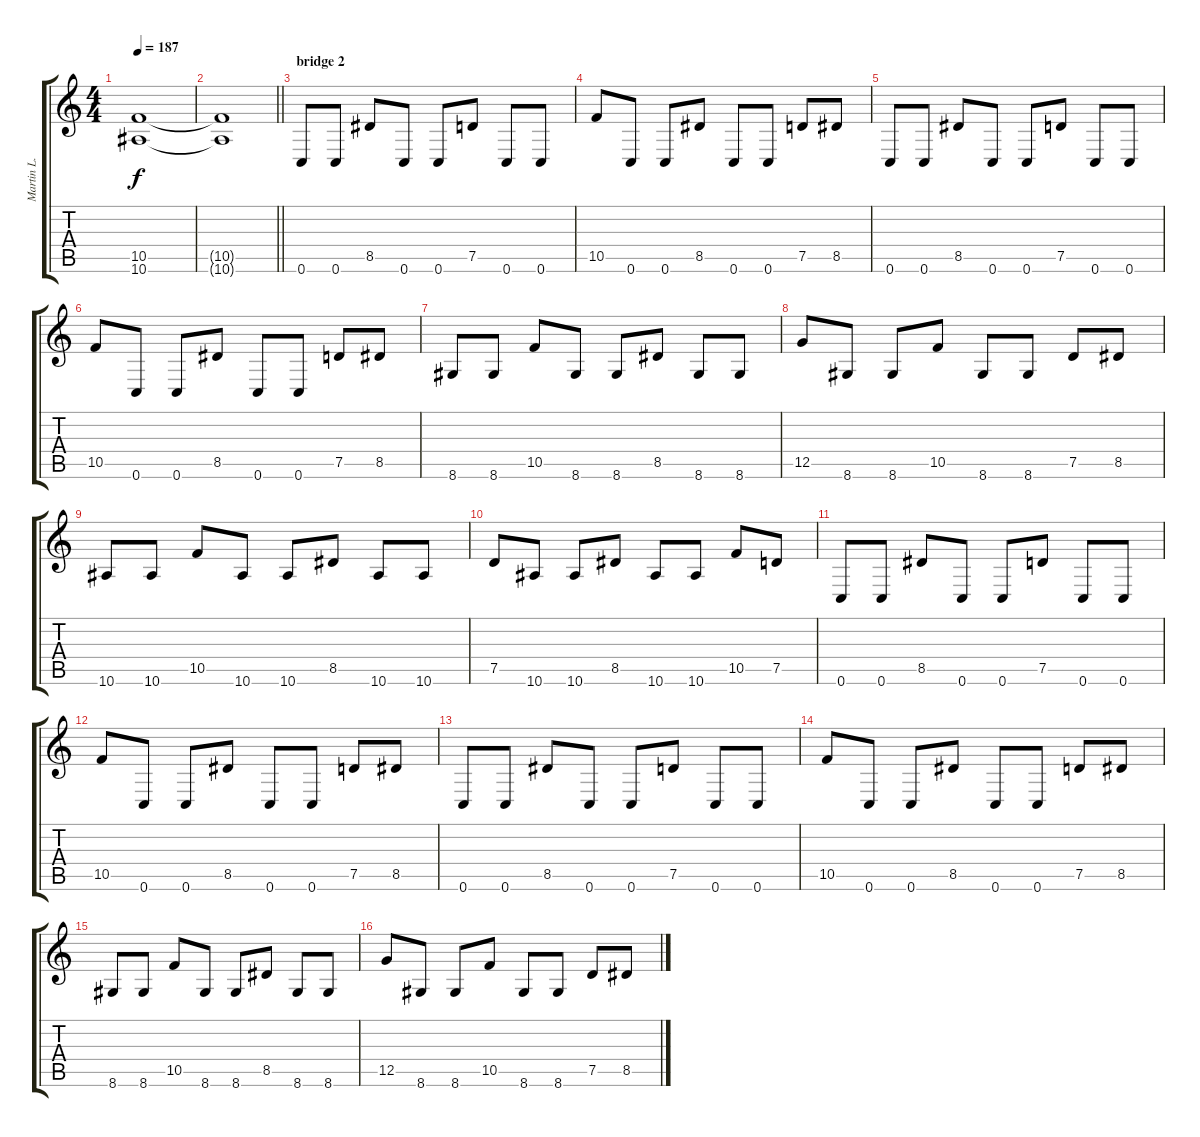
\track ("Martin L." "Martin L.") {instrument distortionguitar}
\staff {score tabs}
\tuning (D4 A3 F3 C3 G2 C2) {hide}
\ts (4 4)
\tempo 187
\clef g2
\ks c
(10.5 10.6).1{dy f} |
\barLineRight lightlight
(10.5{t} 10.6{t}).1 |
\section ("" "bridge 2")
0.6.8 0.6.8 8.5.8 0.6.8 0.6.8 7.5.8 0.6.8 0.6.8 |
10.5.8 0.6.8 0.6.8 8.5.8 0.6.8 0.6.8 7.5.8 8.5.8 |
0.6.8 0.6.8 8.5.8 0.6.8 0.6.8 7.5.8 0.6.8 0.6.8 |
10.5.8 0.6.8 0.6.8 8.5.8 0.6.8 0.6.8 7.5.8 8.5.8 |
8.6.8 8.6.8 10.5.8 8.6.8 8.6.8 8.5.8 8.6.8 8.6.8 |
12.5.8 8.6.8 8.6.8 10.5.8 8.6.8 8.6.8 7.5.8 8.5.8 |
10.6.8 10.6.8 10.5.8 10.6.8 10.6.8 8.5.8 10.6.8 10.6.8 |
7.5.8 10.6.8 10.6.8 8.5.8 10.6.8 10.6.8 10.5.8 7.5.8 |
0.6.8 0.6.8 8.5.8 0.6.8 0.6.8 7.5.8 0.6.8 0.6.8 |
10.5.8 0.6.8 0.6.8 8.5.8 0.6.8 0.6.8 7.5.8 8.5.8 |
0.6.8 0.6.8 8.5.8 0.6.8 0.6.8 7.5.8 0.6.8 0.6.8 |
10.5.8 0.6.8 0.6.8 8.5.8 0.6.8 0.6.8 7.5.8 8.5.8 |
8.6.8 8.6.8 10.5.8 8.6.8 8.6.8 8.5.8 8.6.8 8.6.8 |
12.5.8 8.6.8 8.6.8 10.5.8 8.6.8 8.6.8 7.5.8 8.5.8
